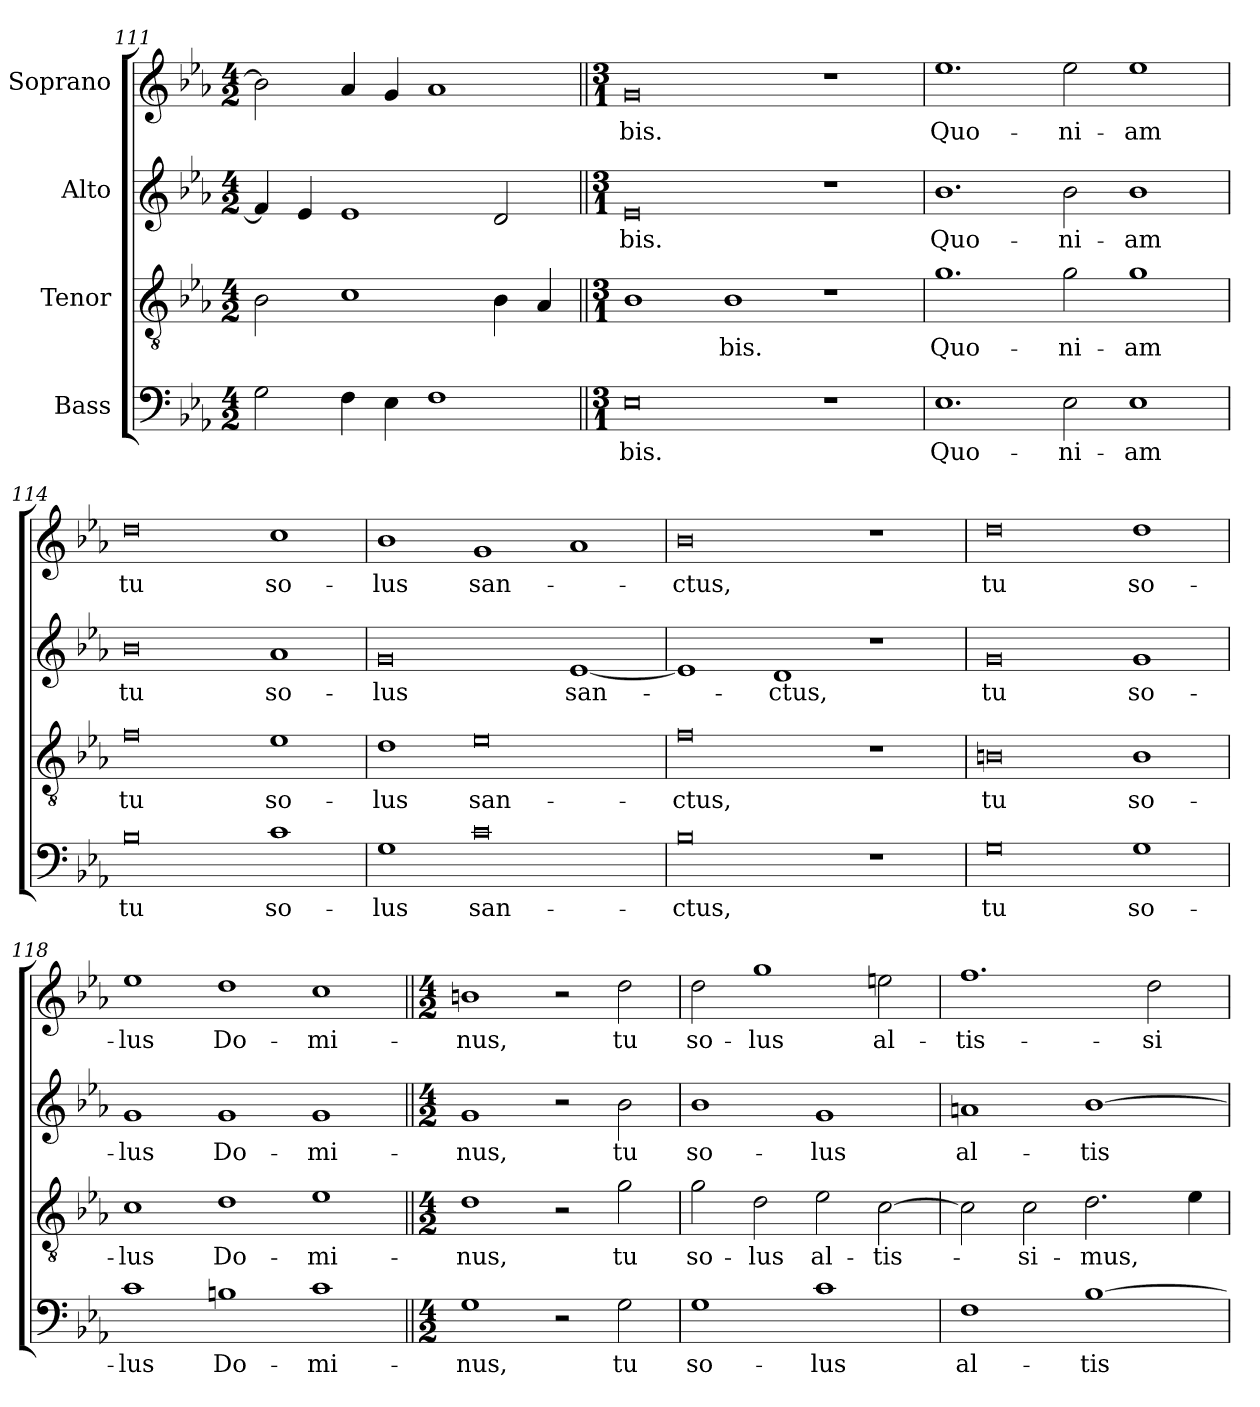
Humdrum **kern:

**kern	**text	**kern	**text	**kern	**text	**kern	**text
*part4	*part4	*part3	*part3	*part2	*part2	*part1	*part1
*staff4	*staff4	*staff3	*staff3	*staff2	*staff2	*staff1	*staff1
*I"Bass	*	*I"Tenor	*	*I"Alto	*	*I"Soprano	*
*clefF4	*	*clefGv2	*	*clefG2	*	*clefG2	*
*k[b-e-a-]	*	*k[b-e-a-]	*	*k[b-e-a-]	*	*k[b-e-a-]	*
*E-:	*	*E-:	*	*E-:	*	*E-:	*
*M4/2	*	*M4/2	*	*M4/2	*	*M4/2	*
=111	=111	=111	=111	=111	=111	=111	=111
2G\	.	2B-\	.	4f/]	.	2b-\]	.
.	.	.	.	4e-/	.	.	.
4F\	.	1c	.	1e-	.	4a-/	.
4E-\	.	.	.	.	.	4g/	.
1F	.	.	.	.	.	1a-	.
.	.	4B-\	.	2d/	.	.	.
.	.	4A-/	.	.	.	.	.
!!LO:LB:g=z
=112||	=112||	=112||	=112||	=112||	=112||	=112||	=112||
*M3/1	*	*M3/1	*	*M3/1	*	*M3/1	*
0E-	-bis.	1B-	.	0e-	-bis.	0g	-bis.
.	.	1B-	-bis.	.	.	.	.
1r	.	1r	.	1r	.	1r	.
=113	=113	=113	=113	=113	=113	=113	=113
1.E-	Quo-	1.g	Quo-	1.b-	Quo-	1.ee-	Quo-
2E-\	-ni-	2g\	-ni-	2b-\	-ni-	2ee-\	-ni-
1E-	-am	1g	-am	1b-	-am	1ee-	-am
=114	=114	=114	=114	=114	=114	=114	=114
0B-	tu	0f	tu	0b-	tu	0dd	tu
1c	so-	1e-	so-	1a-	so-	1cc	so-
=115	=115	=115	=115	=115	=115	=115	=115
1G	-lus	1d	-lus	0g	-lus	1b-	-lus
0c	san-	0e-	san-	.	.	1g	san-
.	.	.	.	[1e-	san-	1a-	.
=116	=116	=116	=116	=116	=116	=116	=116
0B-	-ctus,	0f	-ctus,	1e-]	.	0b-	-ctus,
.	.	.	.	1d	-ctus,	.	.
1r	.	1r	.	1r	.	1r	.
=117	=117	=117	=117	=117	=117	=117	=117
0G	tu	0Bn	tu	0g	tu	0dd	tu
1G	so-	1B	so-	1g	so-	1dd	so-
=118	=118	=118	=118	=118	=118	=118	=118
1c	-lus	1c	-lus	1g	-lus	1ee-	-lus
1Bn	Do-	1d	Do-	1g	Do-	1dd	Do-
1c	-mi-	1e-	-mi-	1g	-mi-	1cc	-mi-
!!LO:PB:g=z
=119||	=119||	=119||	=119||	=119||	=119||	=119||	=119||
*M4/2	*	*M4/2	*	*M4/2	*	*M4/2	*
1G	-nus,	1d	-nus,	1g	-nus,	1bn	-nus,
2r	.	2r	.	2r	.	2r	.
2G\	tu	2g\	tu	2b-\	tu	2dd\	tu
=120	=120	=120	=120	=120	=120	=120	=120
1G	so-	2g\	so-	1b-	so-	2dd\	so-
.	.	2d\	-lus	.	.	1gg	-lus
1c	-lus	2e-\	al-	1g	-lus	.	.
.	.	[2c\	-tis-	.	.	2een\	al-
=121	=121	=121	=121	=121	=121	=121	=121
1F	al-	2c\]	.	1an	al-	1.ff	-tis-
.	.	2c\	-si-	.	.	.	.
[1B-	-tis-	2.d\	-mus,	[1b-	-tis-	.	.
.	.	.	.	.	.	2dd\	-si-
.	.	4e-\	.	.	.	.	.
=	=	=	=	=	=	=	=
*-	*-	*-	*-	*-	*-	*-	*-
